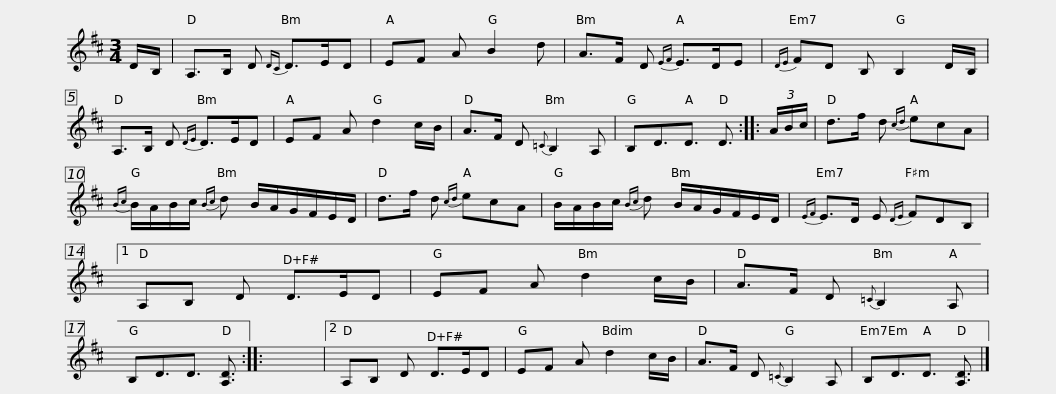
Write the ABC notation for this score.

X:1
L:1/8
M:3/4
I:linebreak $
K:D
V:1 treble
V:1
 D/B,/ | A,>B, D{DC} D>ED | EF A B2 d | A>F D{EF} E>DE |{DE} FD B, B,2 D/B,/ | %5
 A,>B, D{DE} D>ED |$ EF A d2 c/B/ | A>F D{=C} B,2 A, | B,D3/2D3/2 D3/2 :: (3A/B/c/ | %10
 d>f d{cd} ecA |{Bc} B/A/B/c/{Bc} d B/A/G/F/E/D/ |$ d>f d{cd} ecA | B/A/B/c/{Bc} d B/A/G/F/E/D/ |{EF} E>D E{DE} FDB, |1 %15
 A,B, D D>ED | EF A d2 c/B/ |$ A>F D{=C} B,2 A, | B,D3/2D3/2 [A,D]3/2 :: x6 |2 %20
 A,B, D D>ED | EF A d2 c/B/ | A>F D{=C} B,2 A, |$ B,D3/2D3/2 [A,D]3/2 |] %24
